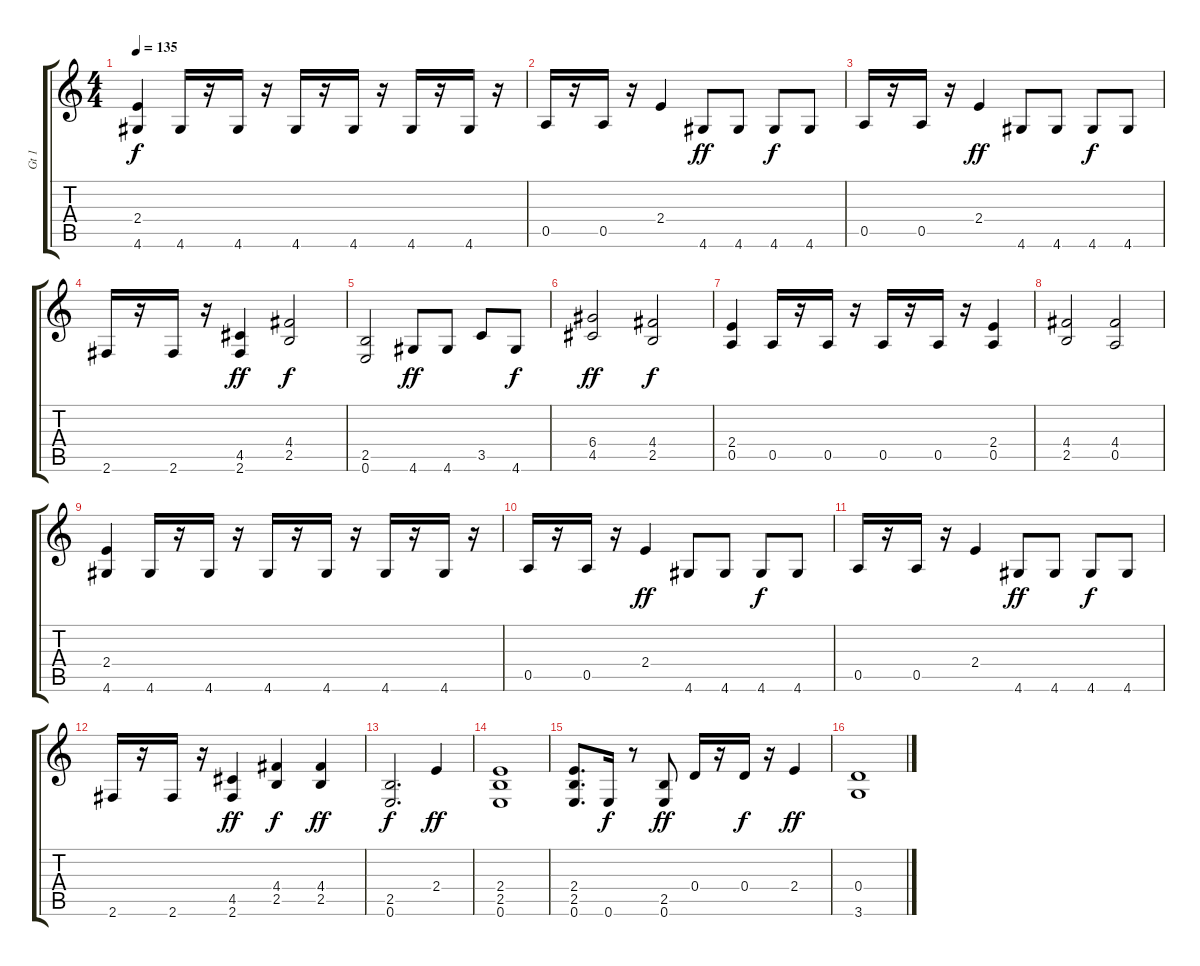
\track ("Gt 1                                " "Gt 1      ") {instrument overdrivenguitar}
\staff {score tabs}
\tuning (E4 B3 G3 D3 A2 E2) {hide}
\ts (4 4)
\tempo 135
\clef g2
\ks c
(2.4 4.6).4{dy f} 4.6.16 r.16 4.6.16 r.16 4.6.16 r.16 4.6.16 r.16 4.6.16 r.16 4.6.16 r.16 |
0.5.16 r.16 0.5.16 r.16 2.4.4 4.6.8{dy ff} 4.6.8 4.6.8{dy f} 4.6.8 |
0.5.16 r.16 0.5.16 r.16 2.4.4{dy ff} 4.6.8 4.6.8 4.6.8{dy f} 4.6.8 |
2.6.16 r.16 2.6.16 r.16 (4.5 2.6).4{dy ff} (4.4 2.5).2{dy f} |
(2.5 0.6).2 4.6.8{dy ff} 4.6.8 3.5.8 4.6.8{dy f} |
(6.4 4.5).2{dy ff} (4.4 2.5).2{dy f} |
(2.4 0.5).4 0.5.16 r.16 0.5.16 r.16 0.5.16 r.16 0.5.16 r.16 (2.4 0.5).4 |
(4.4 2.5).2 (4.4 0.5).2 |
(2.4 4.6).4 4.6.16 r.16 4.6.16 r.16 4.6.16 r.16 4.6.16 r.16 4.6.16 r.16 4.6.16 r.16 |
0.5.16 r.16 0.5.16 r.16 2.4.4{dy ff} 4.6.8 4.6.8 4.6.8{dy f} 4.6.8 |
0.5.16 r.16 0.5.16 r.16 2.4.4 4.6.8{dy ff} 4.6.8 4.6.8{dy f} 4.6.8 |
2.6.16 r.16 2.6.16 r.16 (4.5 2.6).4{dy ff} (4.4 2.5).4{dy f} (4.4 2.5).4{dy ff} |
(2.5 0.6).2{d dy f} 2.4.4{dy ff} |
(2.4 2.5 0.6).1 |
(2.4 2.5 0.6).8{d} 0.6.16{dy f} r.8 (2.5 0.6).8{dy ff} 0.4.16 r.16 0.4.16{dy f} r.16 2.4.4{dy ff} |
(0.4 3.6).1
